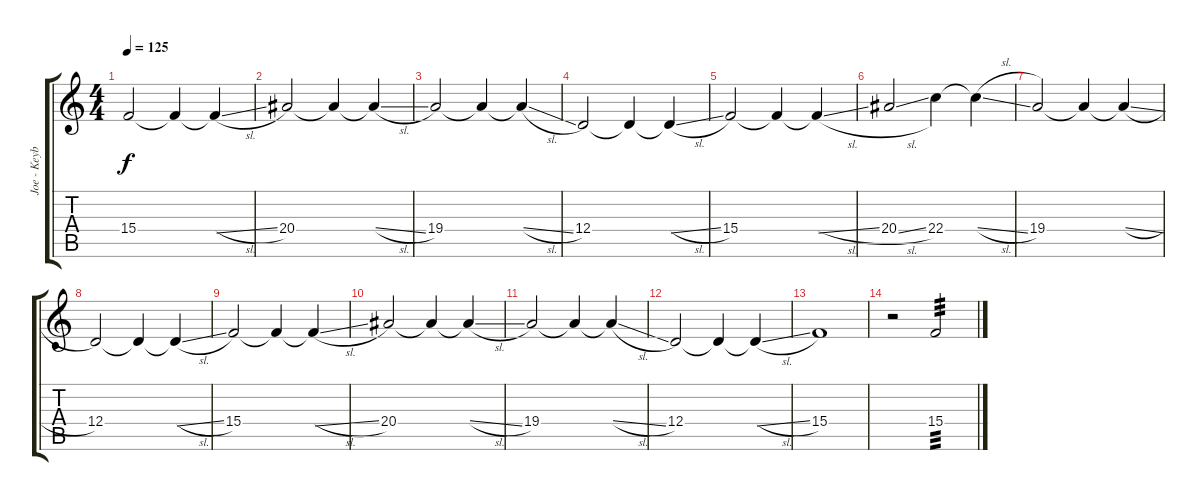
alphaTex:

\track ("Joe - Keyboards" "Joe - Keyb") {instrument lead3calliope}
\staff {score tabs}
\tuning (E4 B3 G3 D3 A2 E2) {hide}
\ts (4 4)
\tempo 125
\clef g2
\ks c
15.4.2{dy f} 15.4{t}.4 15.4{sl t}.4 |
20.4.2 20.4{t}.4 20.4{sl t}.4 |
19.4.2 19.4{t}.4 19.4{sl t}.4 |
12.4.2 12.4{t}.4 12.4{sl t}.4 |
15.4.2 15.4{t}.4 15.4{sl t}.4 |
20.4{sl}.2 22.4.4 22.4{sl t}.4 |
19.4.2 19.4{t}.4 19.4{sl t}.4 |
12.4.2 12.4{t}.4 12.4{sl t}.4 |
15.4.2 15.4{t}.4 15.4{sl t}.4 |
20.4.2 20.4{t}.4 20.4{sl t}.4 |
19.4.2 19.4{t}.4 19.4{sl t}.4 |
12.4.2 12.4{t}.4 12.4{sl t}.4 |
15.4.1 |
r.2 15.4.2{tp 3 volume 16}
